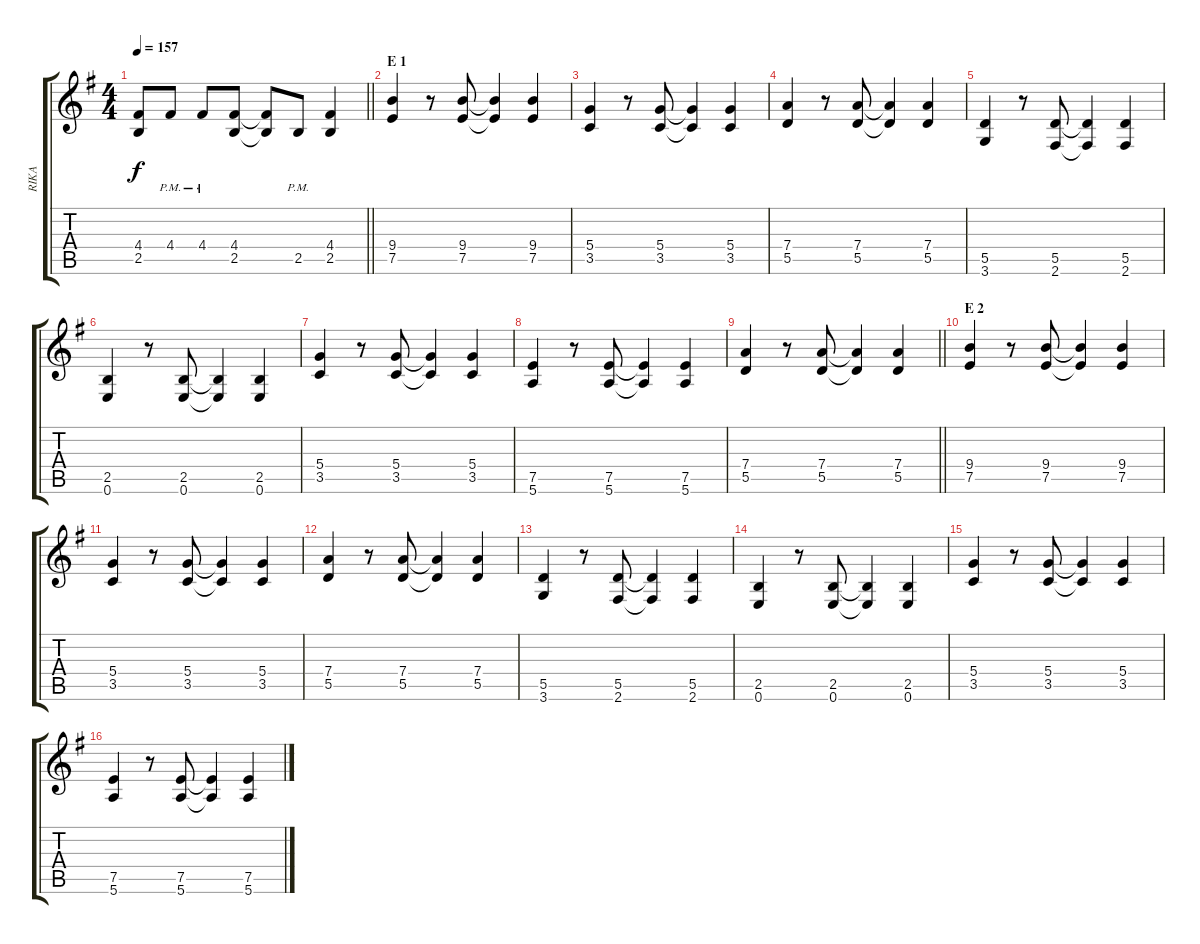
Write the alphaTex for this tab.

\track ("RIKA" "RIKA") {instrument electricguitarclean}
\staff {score tabs}
\tuning (F4 B3 G3 D3 A2 E2) {hide}
\ts (4 4)
\tempo 157
\clef g2
\barLineRight lightlight
\ks g
(4.4{t} 2.5{t}).8{dy f} 4.4{pm}.8 4.4{pm}.8 (4.4 2.5).8 (4.4{t} 2.5{t}).8 2.5{pm}.8 (4.4 2.5).4 |
\section ("" "E 1")
(9.4 7.5).4{volume 10 balance 8 instrument distortionguitar} r.8 (9.4 7.5).8 (9.4{t} 7.5{t}).4 (9.4 7.5).4 |
(5.4 3.5).4 r.8 (5.4 3.5).8 (5.4{t} 3.5{t}).4 (5.4 3.5).4 |
(7.4 5.5).4 r.8 (7.4 5.5).8 (7.4{t} 5.5{t}).4 (7.4 5.5).4 |
(5.5 3.6).4 r.8 (5.5 2.6).8 (5.5{t} 2.6{t}).4 (5.5 2.6).4 |
(2.5 0.6).4 r.8 (2.5 0.6).8 (2.5{t} 0.6{t}).4 (2.5 0.6).4 |
(5.4 3.5).4 r.8 (5.4 3.5).8 (5.4{t} 3.5{t}).4 (5.4 3.5).4 |
(7.5 5.6).4 r.8 (7.5 5.6).8 (7.5{t} 5.6{t}).4 (7.5 5.6).4 |
\barLineRight lightlight
(7.4 5.5).4 r.8 (7.4 5.5).8 (7.4{t} 5.5{t}).4 (7.4 5.5).4 |
\section ("" "E 2")
(9.4 7.5).4{volume 10 balance 8 instrument distortionguitar} r.8 (9.4 7.5).8 (9.4{t} 7.5{t}).4 (9.4 7.5).4 |
(5.4 3.5).4 r.8 (5.4 3.5).8 (5.4{t} 3.5{t}).4 (5.4 3.5).4 |
(7.4 5.5).4 r.8 (7.4 5.5).8 (7.4{t} 5.5{t}).4 (7.4 5.5).4 |
(5.5 3.6).4 r.8 (5.5 2.6).8 (5.5{t} 2.6{t}).4 (5.5 2.6).4 |
(2.5 0.6).4 r.8 (2.5 0.6).8 (2.5{t} 0.6{t}).4 (2.5 0.6).4 |
(5.4 3.5).4 r.8 (5.4 3.5).8 (5.4{t} 3.5{t}).4 (5.4 3.5).4 |
(7.5 5.6).4 r.8 (7.5 5.6).8 (7.5{t} 5.6{t}).4 (7.5 5.6).4
